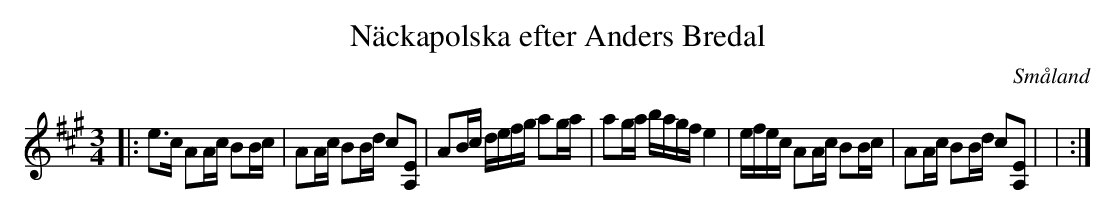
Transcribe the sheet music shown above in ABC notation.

X:1
T:Näckapolska efter Anders Bredal
O:Småland
M:3/4
L:1/8
K:A
|: e>c AA/2c/2 BB/2c/2 | AA/2c/2 BB/2d/2 c[EA,] | AB/2c/2 d/2e/2f/2g/2 ag/2a/2 | ag/2a/2 b/2a/2g/2f/2 e2 | e/2f/2e/2c/2 AA/2c/2 BB/2c/2 | AA/2c/2 BB/2d/2 c[EA,] |  |  :|
